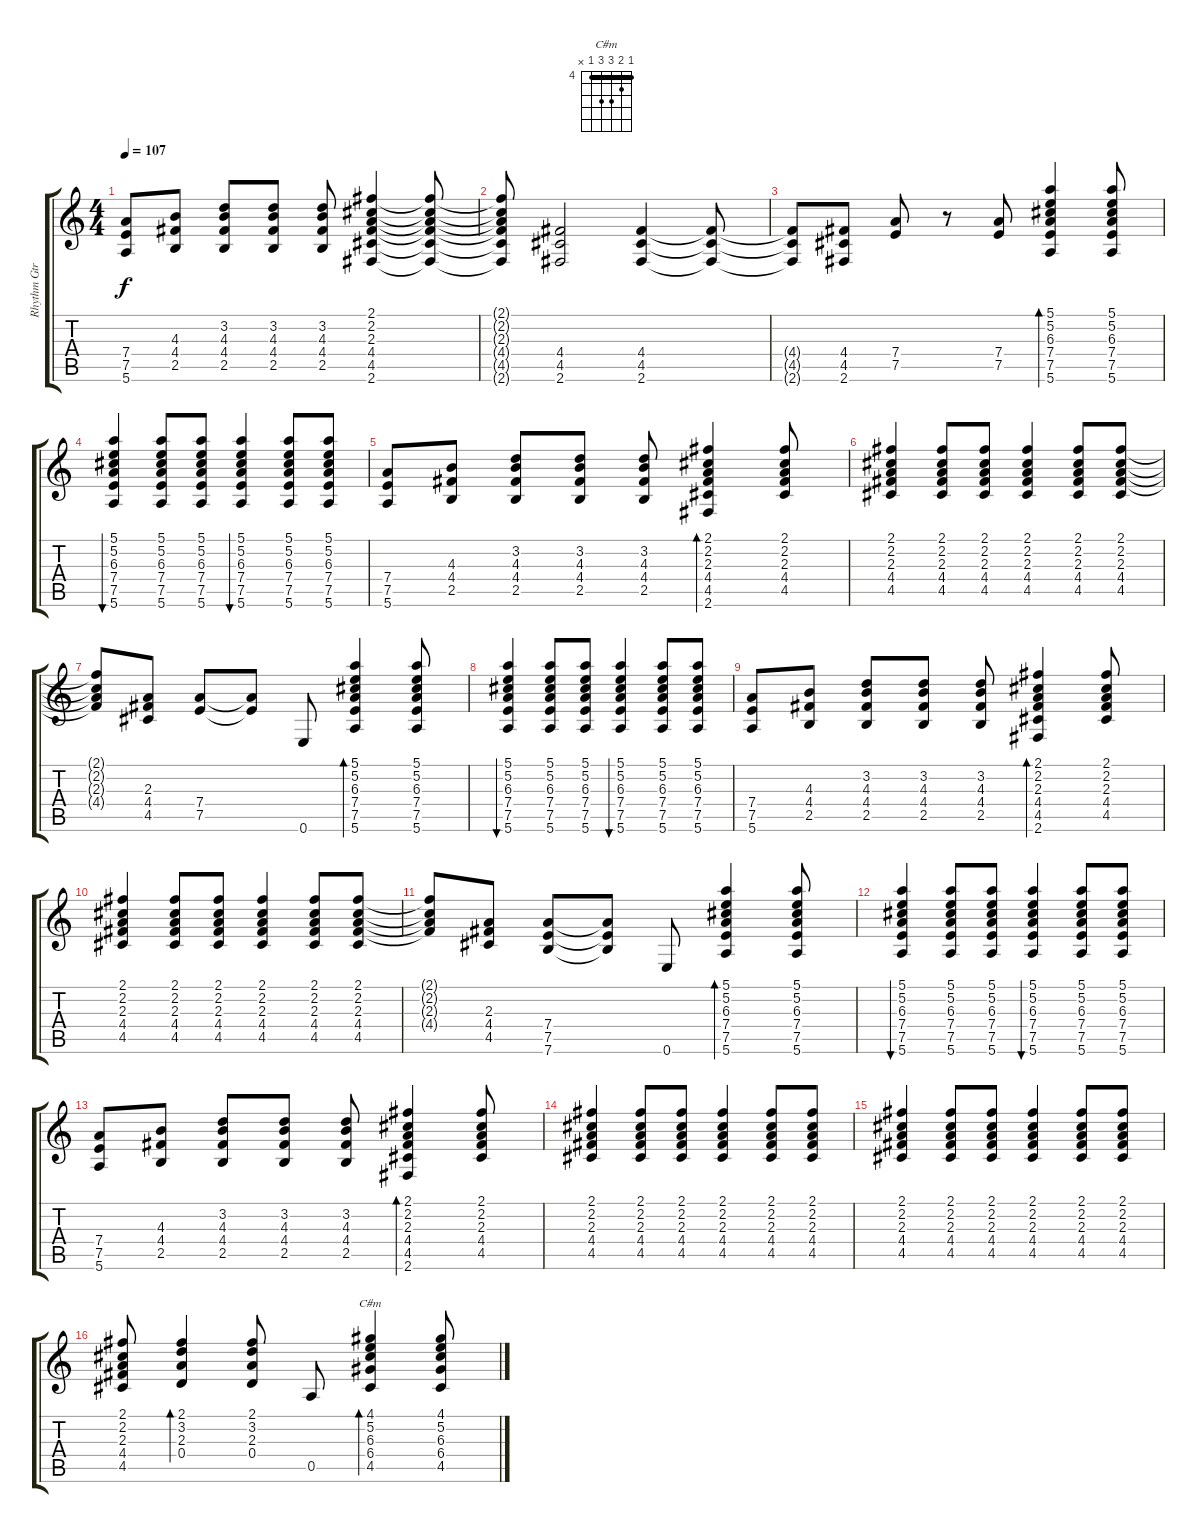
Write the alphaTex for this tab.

\track ("Rhythm Gtr." "Rhythm Gtr") {instrument acousticguitarsteel}
\staff {score tabs}
\tuning (E4 B3 G3 D3 A2 E2) {hide}
\chord ("C#m" 4 5 6 6 4 x) {firstfret 4 barre 4}
\ts (4 4)
\tempo 107
\clef g2
\ks c
(7.4 7.5 5.6).8{dy f} (4.3 4.4 2.5).8 (3.2 4.3 4.4 2.5).8 (3.2 4.3 4.4 2.5).8 (3.2 4.3 4.4 2.5).8 (2.1 2.2 2.3 4.4 4.5 2.6).4 (2.1{t} 2.2{t} 2.3{t} 4.4{t} 4.5{t} 2.6{t}).8 |
(2.1{t} 2.2{t} 2.3{t} 4.4{t} 4.5{t} 2.6{t}).8 (4.4 4.5 2.6).2 (4.4 4.5 2.6).4 (4.4{t} 4.5{t} 2.6{t}).8 |
(4.4{t} 4.5{t} 2.6{t}).8 (4.4 4.5 2.6).8 (7.4 7.5).8 r.8 (7.4 7.5).8 (5.1 5.2 6.3 7.4 7.5 5.6).4{bd 60} (5.1 5.2 6.3 7.4 7.5 5.6).8 |
(5.1 5.2 6.3 7.4 7.5 5.6).4{bu 60} (5.1 5.2 6.3 7.4 7.5 5.6).8 (5.1 5.2 6.3 7.4 7.5 5.6).8 (5.1 5.2 6.3 7.4 7.5 5.6).4{bu 60} (5.1 5.2 6.3 7.4 7.5 5.6).8 (5.1 5.2 6.3 7.4 7.5 5.6).8 |
(7.4 7.5 5.6).8 (4.3 4.4 2.5).8 (3.2 4.3 4.4 2.5).8 (3.2 4.3 4.4 2.5).8 (3.2 4.3 4.4 2.5).8 (2.1 2.2 2.3 4.4 4.5 2.6).4{bd 30} (2.1 2.2 2.3 4.4 4.5).8 |
(2.1 2.2 2.3 4.4 4.5).4 (2.1 2.2 2.3 4.4 4.5).8 (2.1 2.2 2.3 4.4 4.5).8 (2.1 2.2 2.3 4.4 4.5).4 (2.1 2.2 2.3 4.4 4.5).8 (2.1 2.2 2.3 4.4 4.5).8 |
(2.1{t} 2.2{t} 2.3{t} 4.4{t}).8 (2.3 4.4 4.5).8 (7.4 7.5).8 (7.4{t} 7.5{t}).8 0.6.8 (5.1 5.2 6.3 7.4 7.5 5.6).4{bd 60} (5.1 5.2 6.3 7.4 7.5 5.6).8 |
(5.1 5.2 6.3 7.4 7.5 5.6).4{bu 60} (5.1 5.2 6.3 7.4 7.5 5.6).8 (5.1 5.2 6.3 7.4 7.5 5.6).8 (5.1 5.2 6.3 7.4 7.5 5.6).4{bu 60} (5.1 5.2 6.3 7.4 7.5 5.6).8 (5.1 5.2 6.3 7.4 7.5 5.6).8 |
(7.4 7.5 5.6).8 (4.3 4.4 2.5).8 (3.2 4.3 4.4 2.5).8 (3.2 4.3 4.4 2.5).8 (3.2 4.3 4.4 2.5).8 (2.1 2.2 2.3 4.4 4.5 2.6).4{bd 30} (2.1 2.2 2.3 4.4 4.5).8 |
(2.1 2.2 2.3 4.4 4.5).4 (2.1 2.2 2.3 4.4 4.5).8 (2.1 2.2 2.3 4.4 4.5).8 (2.1 2.2 2.3 4.4 4.5).4 (2.1 2.2 2.3 4.4 4.5).8 (2.1 2.2 2.3 4.4 4.5).8 |
(2.1{t} 2.2{t} 2.3{t} 4.4{t}).8 (2.3 4.4 4.5).8 (7.4 7.5 7.6).8 (7.4{t} 7.5{t} 7.6{t}).8 0.6.8 (5.1 5.2 6.3 7.4 7.5 5.6).4{bd 60} (5.1 5.2 6.3 7.4 7.5 5.6).8 |
(5.1 5.2 6.3 7.4 7.5 5.6).4{bu 60} (5.1 5.2 6.3 7.4 7.5 5.6).8 (5.1 5.2 6.3 7.4 7.5 5.6).8 (5.1 5.2 6.3 7.4 7.5 5.6).4{bu 60} (5.1 5.2 6.3 7.4 7.5 5.6).8 (5.1 5.2 6.3 7.4 7.5 5.6).8 |
(7.4 7.5 5.6).8 (4.3 4.4 2.5).8 (3.2 4.3 4.4 2.5).8 (3.2 4.3 4.4 2.5).8 (3.2 4.3 4.4 2.5).8 (2.1 2.2 2.3 4.4 4.5 2.6).4{bd 30} (2.1 2.2 2.3 4.4 4.5).8 |
(2.1 2.2 2.3 4.4 4.5).4 (2.1 2.2 2.3 4.4 4.5).8 (2.1 2.2 2.3 4.4 4.5).8 (2.1 2.2 2.3 4.4 4.5).4 (2.1 2.2 2.3 4.4 4.5).8 (2.1 2.2 2.3 4.4 4.5).8 |
(2.1 2.2 2.3 4.4 4.5).4 (2.1 2.2 2.3 4.4 4.5).8 (2.1 2.2 2.3 4.4 4.5).8 (2.1 2.2 2.3 4.4 4.5).4 (2.1 2.2 2.3 4.4 4.5).8 (2.1 2.2 2.3 4.4 4.5).8 |
(2.1 2.2 2.3 4.4 4.5).8 (2.1 3.2 2.3 0.4).4{bd 60} (2.1 3.2 2.3 0.4).8 0.5.8 (4.1 5.2 6.3 6.4 4.5).4{bd 60 ch "C#m"} (4.1 5.2 6.3 6.4 4.5).8
